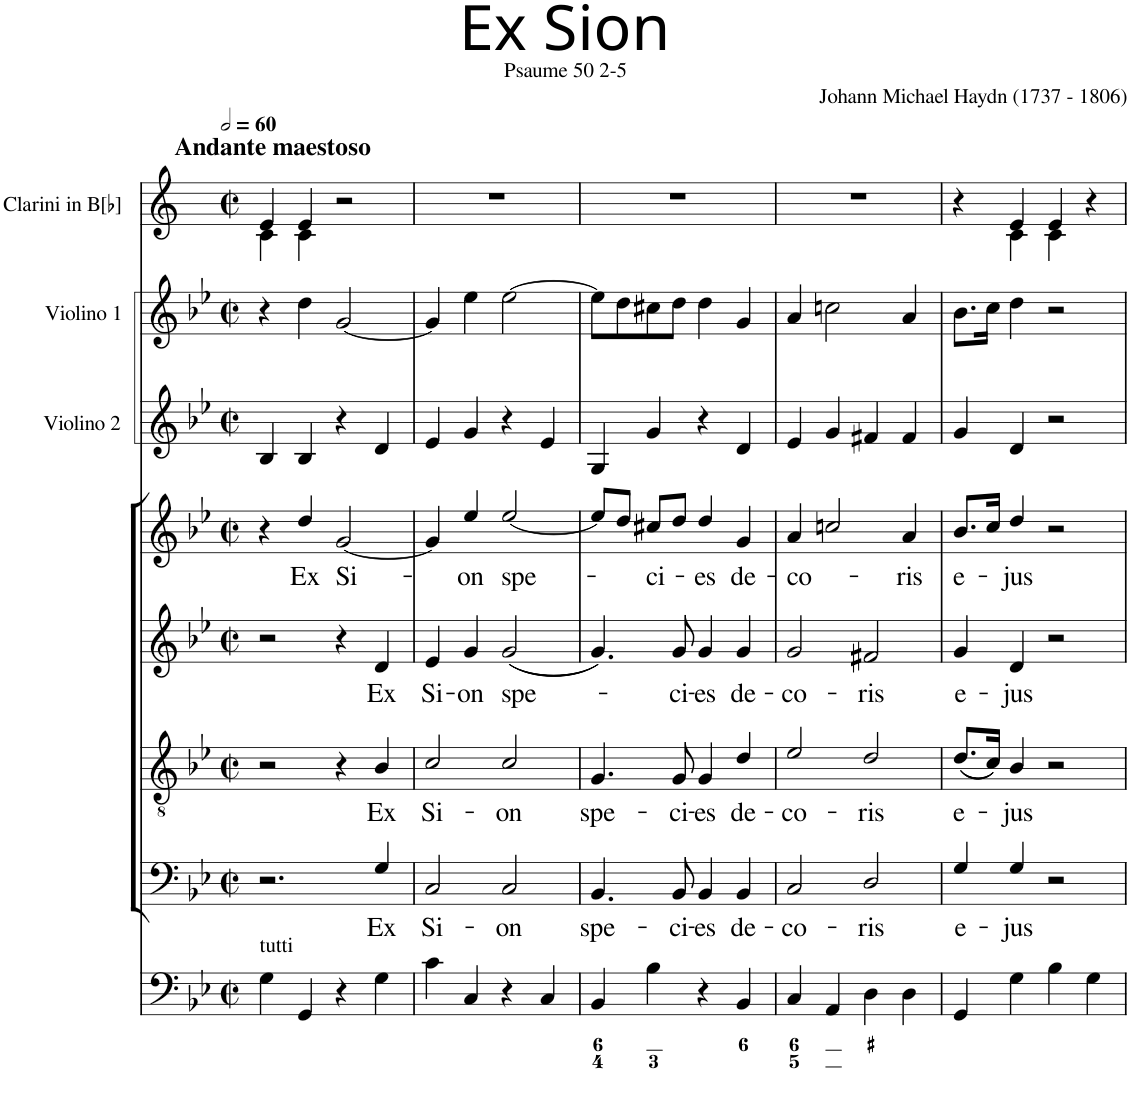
**kern	**kern	**text	**kern	**text	**kern	**text	**kern	**text	**kern	**kern	**kern
*part8	*part7	*part7	*part6	*part6	*part5	*part5	*part4	*part4	*part3	*part2	*part1
*staff8	*staff7	*staff7	*staff6	*staff6	*staff5	*staff5	*staff4	*staff4	*staff3	*staff2	*staff1
*I"Organ	*I"Voice	*	*I"Tenor	*	*I"Alto	*	*I"Voice	*	*I"Violino 2	*I"Violino 1	*I"Clarini in B[b]
*	*	*	*	*	*	*	*	*	*I'Vln	*I'Vln	*
*clefF4	*clefF4	*	*clefGv2	*	*clefG2	*	*clefG2	*	*clefG2	*clefG2	*clefG2
*	*	*	*	*	*	*	*	*	*	*	*Trd1c2
*k[b-e-]	*k[b-e-]	*	*k[b-e-]	*	*k[b-e-]	*	*k[b-e-]	*	*k[b-e-]	*k[b-e-]	*k[]
*M2/2	*M2/2	*	*M2/2	*	*M2/2	*	*M2/2	*	*M2/2	*M2/2	*M2/2
*met(c|)	*met(c|)	*	*met(c|)	*	*met(c|)	*	*met(c|)	*	*met(c|)	*met(c|)	*met(c|)
*MM120	*MM120	*	*MM120	*	*MM120	*	*MM120	*	*MM120	*MM120	*MM120
=1	=1	=1	=1	=1	=1	=1	=1	=1	=1	=1	=1
*	*	*	*	*	*	*	*	*	*	*	*^
!	!	!	!	!	!	!	!	!	!	!	!LO:TX:a:B:t=Andante maestoso	!
!LO:TX:a:t=tutti	!	!	!	!	!	!	!	!	!	!	!	!
4G\	2.r	.	2r	.	2r	.	4r	.	4B-/	4r	4e/	4c\
!	!	!	!	!	!	!	!	!LO:LY:b	!	!	!	!
4GG/	.	.	.	.	.	.	4dd/	Ex	4B-/	4dd\	4e/	4c\
!	!	!	!	!	!	!	!	!LO:LY:b	!	!	!	!
4r	.	.	4r	.	4r	.	[2g/	Si-	4r	[2g/	2r	2ryy
!	!	!LO:LY:b	!	!LO:LY:b	!	!LO:LY:b	!	!	!	!	!	!
4G\	4G/	Ex	4B-/	Ex	4d/	Ex	.	.	4d/	.	.	.
*	*	*	*	*	*	*	*	*	*	*	*v	*v
=2	=2	=2	=2	=2	=2	=2	=2	=2	=2	=2	=2
!	!	!LO:LY:b	!	!LO:LY:b	!	!LO:LY:b	!	!	!	!	!
4c\	2C/	Si-	2c/	Si-	4e-/	Si-	4g/]	.	4e-/	4g/]	1r
!	!	!	!	!	!	!LO:LY:b	!	!LO:LY:b	!	!	!
4C/	.	.	.	.	4g/	-on	4ee-/	-on	4g/	4ee-\	.
!	!	!LO:LY:b	!	!LO:LY:b	!	!LO:LY:b	!	!LO:LY:b	!	!	!
4r	2C/	-on	2c/	-on	((2g/	spe-	[2ee-/	spe-	4r	[2ee-\	.
4C/	.	.	.	.	.	.	.	.	4e-/	.	.
=3	=3	=3	=3	=3	=3	=3	=3	=3	=3	=3	=3
!	!	!LO:LY:b	!	!LO:LY:b	!	!	!	!	!	!	!
4BB-/	4.BB-/	spe-	4.G/	spe-	4.g/))	.	8ee-/L]	.	4G/	8ee-\L]	1r
.	.	.	.	.	.	.	8dd/J	.	.	8dd\	.
!	!	!	!	!	!	!	!	!LO:LY:b	!	!	!
4B-\	.	.	.	.	.	.	8cc#X/L	-ci-	4g/	8cc#X\	.
!	!	!LO:LY:b	!	!LO:LY:b	!	!LO:LY:b	!	!	!	!	!
.	8BB-/	-ci-	8G/	-ci-	8g/	-ci-	8dd/J	.	.	8dd\J	.
!	!	!LO:LY:b	!	!LO:LY:b	!	!LO:LY:b	!	!LO:LY:b	!	!	!
4r	4BB-/	-es	4G/	-es	4g/	-es	4dd/	-es	4r	4dd\	.
!	!	!LO:LY:b	!	!LO:LY:b	!	!LO:LY:b	!	!LO:LY:b	!	!	!
4BB-/	4BB-/	de-	4d/	de-	4g/	de-	4g/	de-	4d/	4g/	.
=4	=4	=4	=4	=4	=4	=4	=4	=4	=4	=4	=4
!	!	!LO:LY:b	!	!LO:LY:b	!	!LO:LY:b	!	!LO:LY:b	!	!	!
4C/	2C/	-co-	2e-/	-co-	2g/	-co-	4a/	-co-	4e-/	4a/	1r
4AA/	.	.	.	.	.	.	2ccn/	.	4g/	2ccn\	.
!	!	!LO:LY:b	!	!LO:LY:b	!	!LO:LY:b	!	!	!	!	!
4D\	2D/	-ris	2d/	-ris	2f#X/	-ris	.	.	4f#X/	.	.
!	!	!	!	!	!	!	!	!LO:LY:b	!	!	!
4D\	.	.	.	.	.	.	4a/	-ris	4f#/	4a/	.
=5	=5	=5	=5	=5	=5	=5	=5	=5	=5	=5	=5
!	!	!LO:LY:b	!	!LO:LY:b	!	!LO:LY:b	!	!LO:LY:b	!	!	!
*	*	*	*	*	*	*	*	*	*	*	*^
4GG/	4G/	e-	((8.d/L	e-	4g/	e-	8.b-/L	e-	4g/	8.b-\L	4r	4ryy
.	.	.	16c/Jk))	.	.	.	16cc/Jk	.	.	16cc\Jk	.	.
!	!	!LO:LY:b	!	!LO:LY:b	!	!LO:LY:b	!	!LO:LY:b	!	!	!	!
4G\	4G/	-jus	4B-/	-jus	4d/	-jus	4dd/	-jus	4d/	4dd\	4e/	4c\
4B-\	2r	.	2r	.	2r	.	2r	.	2r	2r	4e/	4c\
4G\	.	.	.	.	.	.	.	.	.	.	4r	4ryy
*	*	*	*	*	*	*	*	*	*	*	*v	*v
=	=	=	=	=	=	=	=	=	=	=	=
*-	*-	*-	*-	*-	*-	*-	*-	*-	*-	*-	*-
